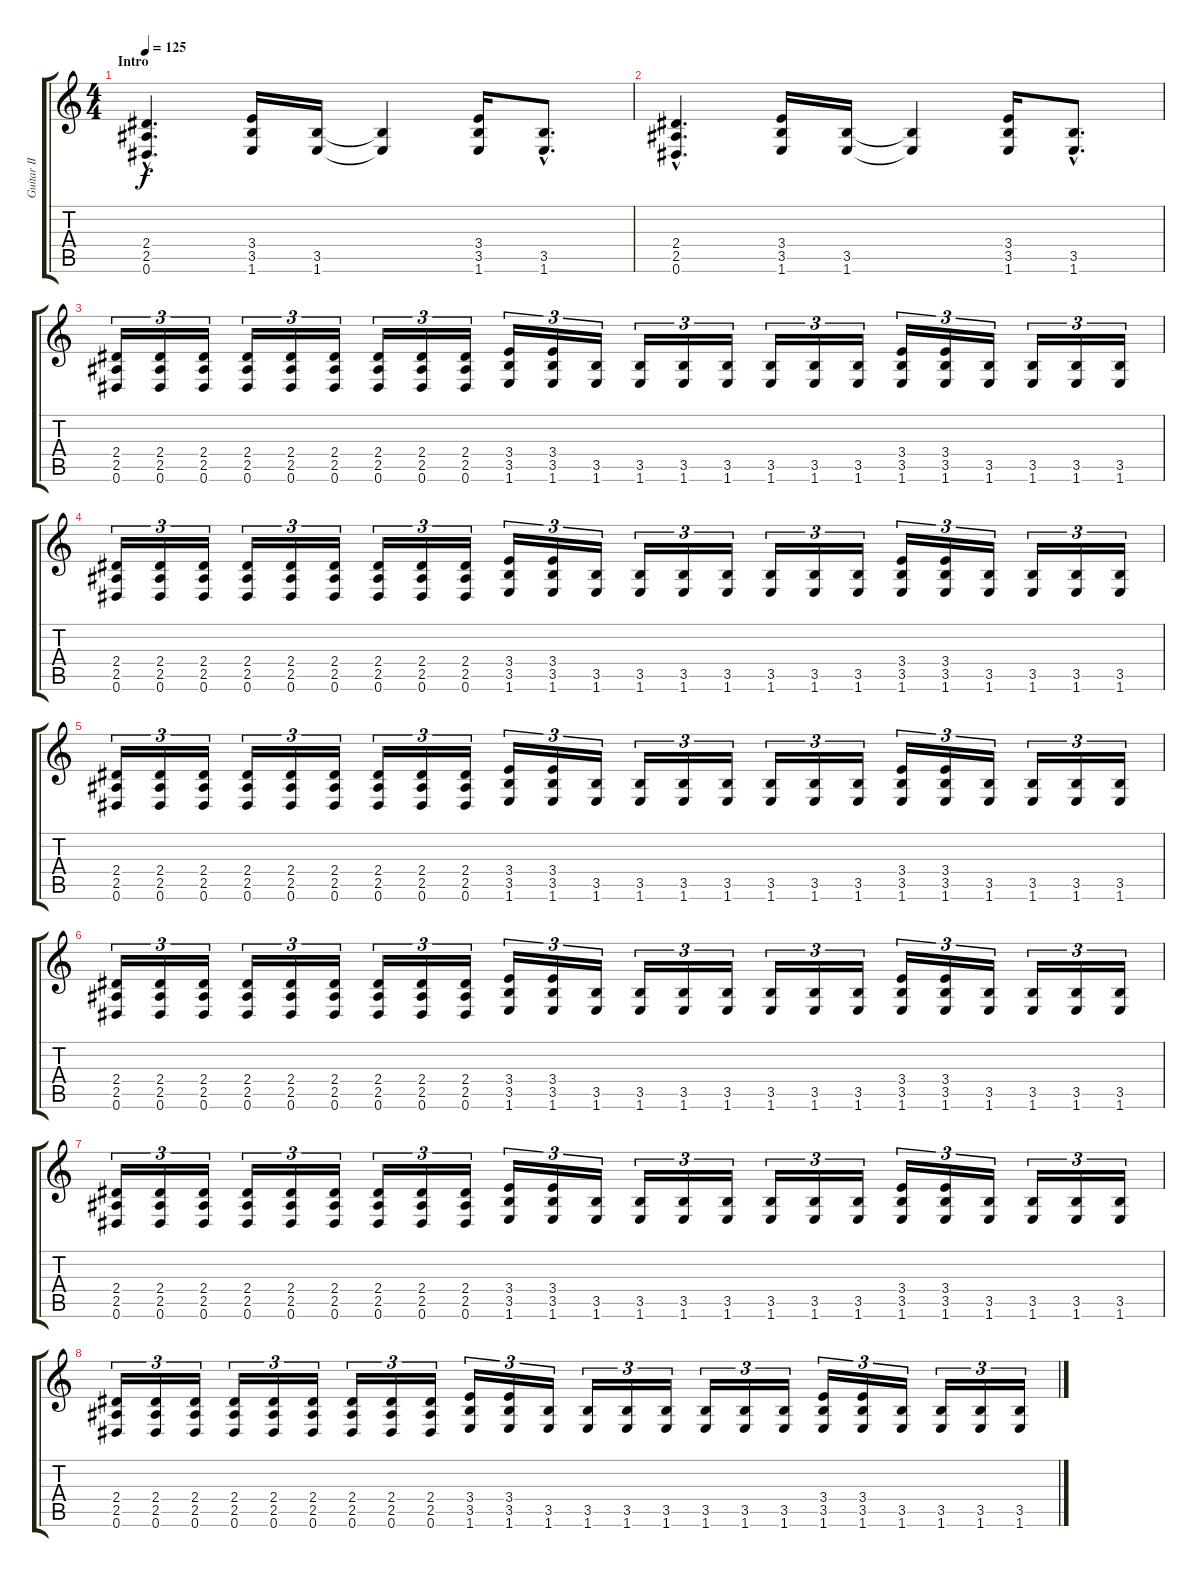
\track ("Guitar II" "Guitar II") {instrument distortionguitar}
\staff {score tabs}
\tuning (Eb4 Bb3 Gb3 Db3 Ab2 Eb2) {hide}
\ts (4 4)
\section ("" "Intro")
\tempo 125
\clef g2
\ks c
(2.4{hac} 2.5{hac} 0.6{hac}).4{d dy f instrument distortionguitar} (3.4 3.5 1.6).16 (3.5 1.6).16 (3.5{t} 1.6{t}).4 (3.4 3.5 1.6).16 (3.5{hac} 1.6{hac}).8{d} |
(2.4{hac} 2.5{hac} 0.6{hac}).4{d} (3.4 3.5 1.6).16 (3.5 1.6).16 (3.5{t} 1.6{t}).4 (3.4 3.5 1.6).16 (3.5{hac} 1.6{hac}).8{d} |
(2.4 2.5 0.6).16{tu (3 2)} (2.4 2.5 0.6).16{tu (3 2)} (2.4 2.5 0.6).16{tu (3 2)} (2.4 2.5 0.6).16{tu (3 2)} (2.4 2.5 0.6).16{tu (3 2)} (2.4 2.5 0.6).16{tu (3 2)} (2.4 2.5 0.6).16{tu (3 2)} (2.4 2.5 0.6).16{tu (3 2)} (2.4 2.5 0.6).16{tu (3 2)} (3.4 3.5 1.6).16{tu (3 2)} (3.4 3.5 1.6).16{tu (3 2)} (3.5 1.6).16{tu (3 2)} (3.5 1.6).16{tu (3 2)} (3.5 1.6).16{tu (3 2)} (3.5 1.6).16{tu (3 2)} (3.5 1.6).16{tu (3 2)} (3.5 1.6).16{tu (3 2)} (3.5 1.6).16{tu (3 2)} (3.4 3.5 1.6).16{tu (3 2)} (3.4 3.5 1.6).16{tu (3 2)} (3.5 1.6).16{tu (3 2)} (3.5 1.6).16{tu (3 2)} (3.5 1.6).16{tu (3 2)} (3.5 1.6).16{tu (3 2)} |
(2.4 2.5 0.6).16{tu (3 2)} (2.4 2.5 0.6).16{tu (3 2)} (2.4 2.5 0.6).16{tu (3 2)} (2.4 2.5 0.6).16{tu (3 2)} (2.4 2.5 0.6).16{tu (3 2)} (2.4 2.5 0.6).16{tu (3 2)} (2.4 2.5 0.6).16{tu (3 2)} (2.4 2.5 0.6).16{tu (3 2)} (2.4 2.5 0.6).16{tu (3 2)} (3.4 3.5 1.6).16{tu (3 2)} (3.4 3.5 1.6).16{tu (3 2)} (3.5 1.6).16{tu (3 2)} (3.5 1.6).16{tu (3 2)} (3.5 1.6).16{tu (3 2)} (3.5 1.6).16{tu (3 2)} (3.5 1.6).16{tu (3 2)} (3.5 1.6).16{tu (3 2)} (3.5 1.6).16{tu (3 2)} (3.4 3.5 1.6).16{tu (3 2)} (3.4 3.5 1.6).16{tu (3 2)} (3.5 1.6).16{tu (3 2)} (3.5 1.6).16{tu (3 2)} (3.5 1.6).16{tu (3 2)} (3.5 1.6).16{tu (3 2)} |
(2.4 2.5 0.6).16{tu (3 2)} (2.4 2.5 0.6).16{tu (3 2)} (2.4 2.5 0.6).16{tu (3 2)} (2.4 2.5 0.6).16{tu (3 2)} (2.4 2.5 0.6).16{tu (3 2)} (2.4 2.5 0.6).16{tu (3 2)} (2.4 2.5 0.6).16{tu (3 2)} (2.4 2.5 0.6).16{tu (3 2)} (2.4 2.5 0.6).16{tu (3 2)} (3.4 3.5 1.6).16{tu (3 2)} (3.4 3.5 1.6).16{tu (3 2)} (3.5 1.6).16{tu (3 2)} (3.5 1.6).16{tu (3 2)} (3.5 1.6).16{tu (3 2)} (3.5 1.6).16{tu (3 2)} (3.5 1.6).16{tu (3 2)} (3.5 1.6).16{tu (3 2)} (3.5 1.6).16{tu (3 2)} (3.4 3.5 1.6).16{tu (3 2)} (3.4 3.5 1.6).16{tu (3 2)} (3.5 1.6).16{tu (3 2)} (3.5 1.6).16{tu (3 2)} (3.5 1.6).16{tu (3 2)} (3.5 1.6).16{tu (3 2)} |
(2.4 2.5 0.6).16{tu (3 2)} (2.4 2.5 0.6).16{tu (3 2)} (2.4 2.5 0.6).16{tu (3 2)} (2.4 2.5 0.6).16{tu (3 2)} (2.4 2.5 0.6).16{tu (3 2)} (2.4 2.5 0.6).16{tu (3 2)} (2.4 2.5 0.6).16{tu (3 2)} (2.4 2.5 0.6).16{tu (3 2)} (2.4 2.5 0.6).16{tu (3 2)} (3.4 3.5 1.6).16{tu (3 2)} (3.4 3.5 1.6).16{tu (3 2)} (3.5 1.6).16{tu (3 2)} (3.5 1.6).16{tu (3 2)} (3.5 1.6).16{tu (3 2)} (3.5 1.6).16{tu (3 2)} (3.5 1.6).16{tu (3 2)} (3.5 1.6).16{tu (3 2)} (3.5 1.6).16{tu (3 2)} (3.4 3.5 1.6).16{tu (3 2)} (3.4 3.5 1.6).16{tu (3 2)} (3.5 1.6).16{tu (3 2)} (3.5 1.6).16{tu (3 2)} (3.5 1.6).16{tu (3 2)} (3.5 1.6).16{tu (3 2)} |
(2.4 2.5 0.6).16{tu (3 2)} (2.4 2.5 0.6).16{tu (3 2)} (2.4 2.5 0.6).16{tu (3 2)} (2.4 2.5 0.6).16{tu (3 2)} (2.4 2.5 0.6).16{tu (3 2)} (2.4 2.5 0.6).16{tu (3 2)} (2.4 2.5 0.6).16{tu (3 2)} (2.4 2.5 0.6).16{tu (3 2)} (2.4 2.5 0.6).16{tu (3 2)} (3.4 3.5 1.6).16{tu (3 2)} (3.4 3.5 1.6).16{tu (3 2)} (3.5 1.6).16{tu (3 2)} (3.5 1.6).16{tu (3 2)} (3.5 1.6).16{tu (3 2)} (3.5 1.6).16{tu (3 2)} (3.5 1.6).16{tu (3 2)} (3.5 1.6).16{tu (3 2)} (3.5 1.6).16{tu (3 2)} (3.4 3.5 1.6).16{tu (3 2)} (3.4 3.5 1.6).16{tu (3 2)} (3.5 1.6).16{tu (3 2)} (3.5 1.6).16{tu (3 2)} (3.5 1.6).16{tu (3 2)} (3.5 1.6).16{tu (3 2)} |
(2.4 2.5 0.6).16{tu (3 2)} (2.4 2.5 0.6).16{tu (3 2)} (2.4 2.5 0.6).16{tu (3 2)} (2.4 2.5 0.6).16{tu (3 2)} (2.4 2.5 0.6).16{tu (3 2)} (2.4 2.5 0.6).16{tu (3 2)} (2.4 2.5 0.6).16{tu (3 2)} (2.4 2.5 0.6).16{tu (3 2)} (2.4 2.5 0.6).16{tu (3 2)} (3.4 3.5 1.6).16{tu (3 2)} (3.4 3.5 1.6).16{tu (3 2)} (3.5 1.6).16{tu (3 2)} (3.5 1.6).16{tu (3 2)} (3.5 1.6).16{tu (3 2)} (3.5 1.6).16{tu (3 2)} (3.5 1.6).16{tu (3 2)} (3.5 1.6).16{tu (3 2)} (3.5 1.6).16{tu (3 2)} (3.4 3.5 1.6).16{tu (3 2)} (3.4 3.5 1.6).16{tu (3 2)} (3.5 1.6).16{tu (3 2)} (3.5 1.6).16{tu (3 2)} (3.5 1.6).16{tu (3 2)} (3.5 1.6).16{tu (3 2)}
